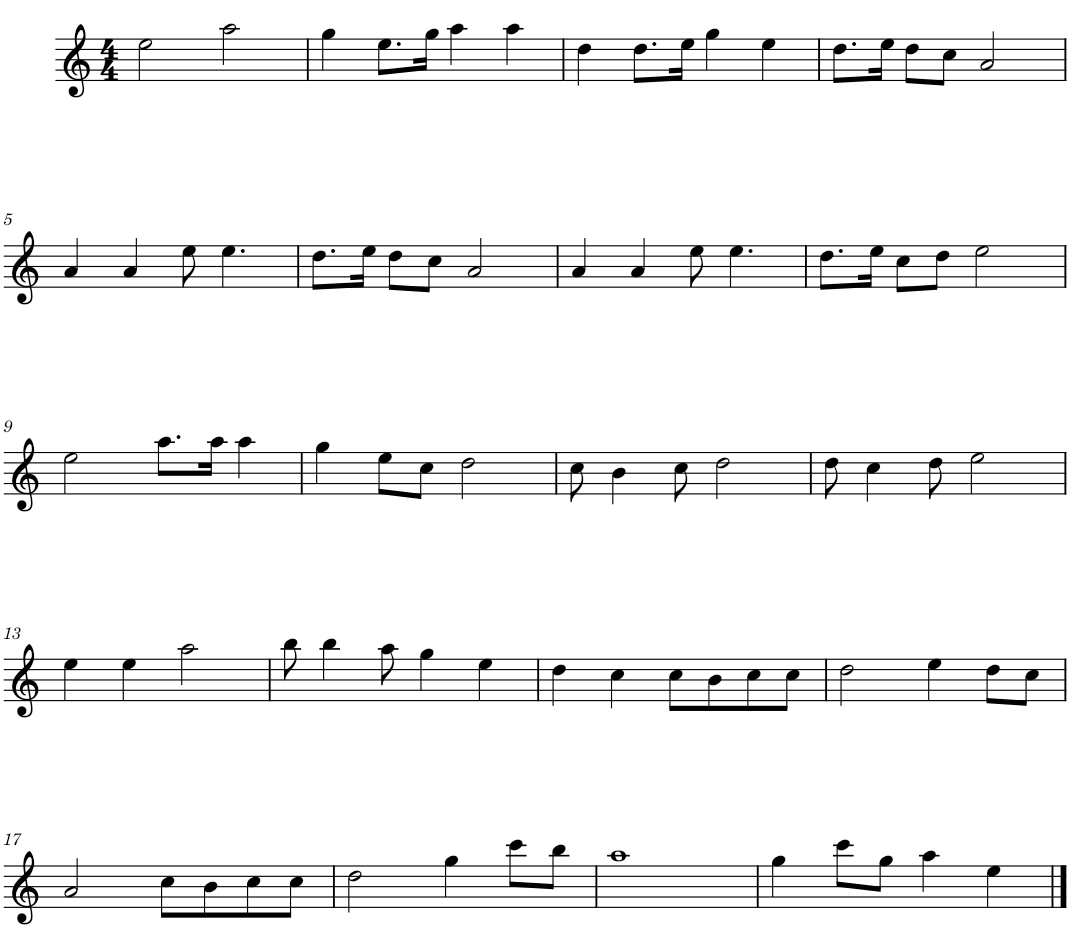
**kern
*part1
*staff1
*I"钢琴
*clefG2
*k[]
*M4/4
=1
2ee\
2aa\
=2
4gg\
8.ee\L
16gg\Jk
4aa\
4aa\
=3
4dd\
8.dd\L
16ee\Jk
4gg\
4ee\
=4
8.dd\L
16ee\Jk
8dd\L
8cc\J
2a/
!!LO:LB:g=z
=5
4a/
4a/
8ee\
4.ee\
=6
8.dd\L
16ee\Jk
8dd\L
8cc\J
2a/
=7
4a/
4a/
8ee\
4.ee\
=8
8.dd\L
16ee\Jk
8cc\L
8dd\J
2ee\
!!LO:LB:g=z
=9
2ee\
8.aa\L
16aa\Jk
4aa\
=10
4gg\
8ee\L
8cc\J
2dd\
=11
8cc\
4b\
8cc\
2dd\
=12
8dd\
4cc\
8dd\
2ee\
!!LO:LB:g=z
=13
4ee\
4ee\
2aa\
=14
8bb\
4bb\
8aa\
4gg\
4ee\
=15
4dd\
4cc\
8cc\L
8b\
8cc\
8cc\J
=16
2dd\
4ee\
8dd\L
8cc\J
!!LO:LB:g=z
=17
2a/
8cc\L
8b\
8cc\
8cc\J
=18
2dd\
4gg\
8ccc\L
8bb\J
=19
1aa
=20
4gg\
8ccc\L
8gg\J
4aa\
4ee\
==
*-
